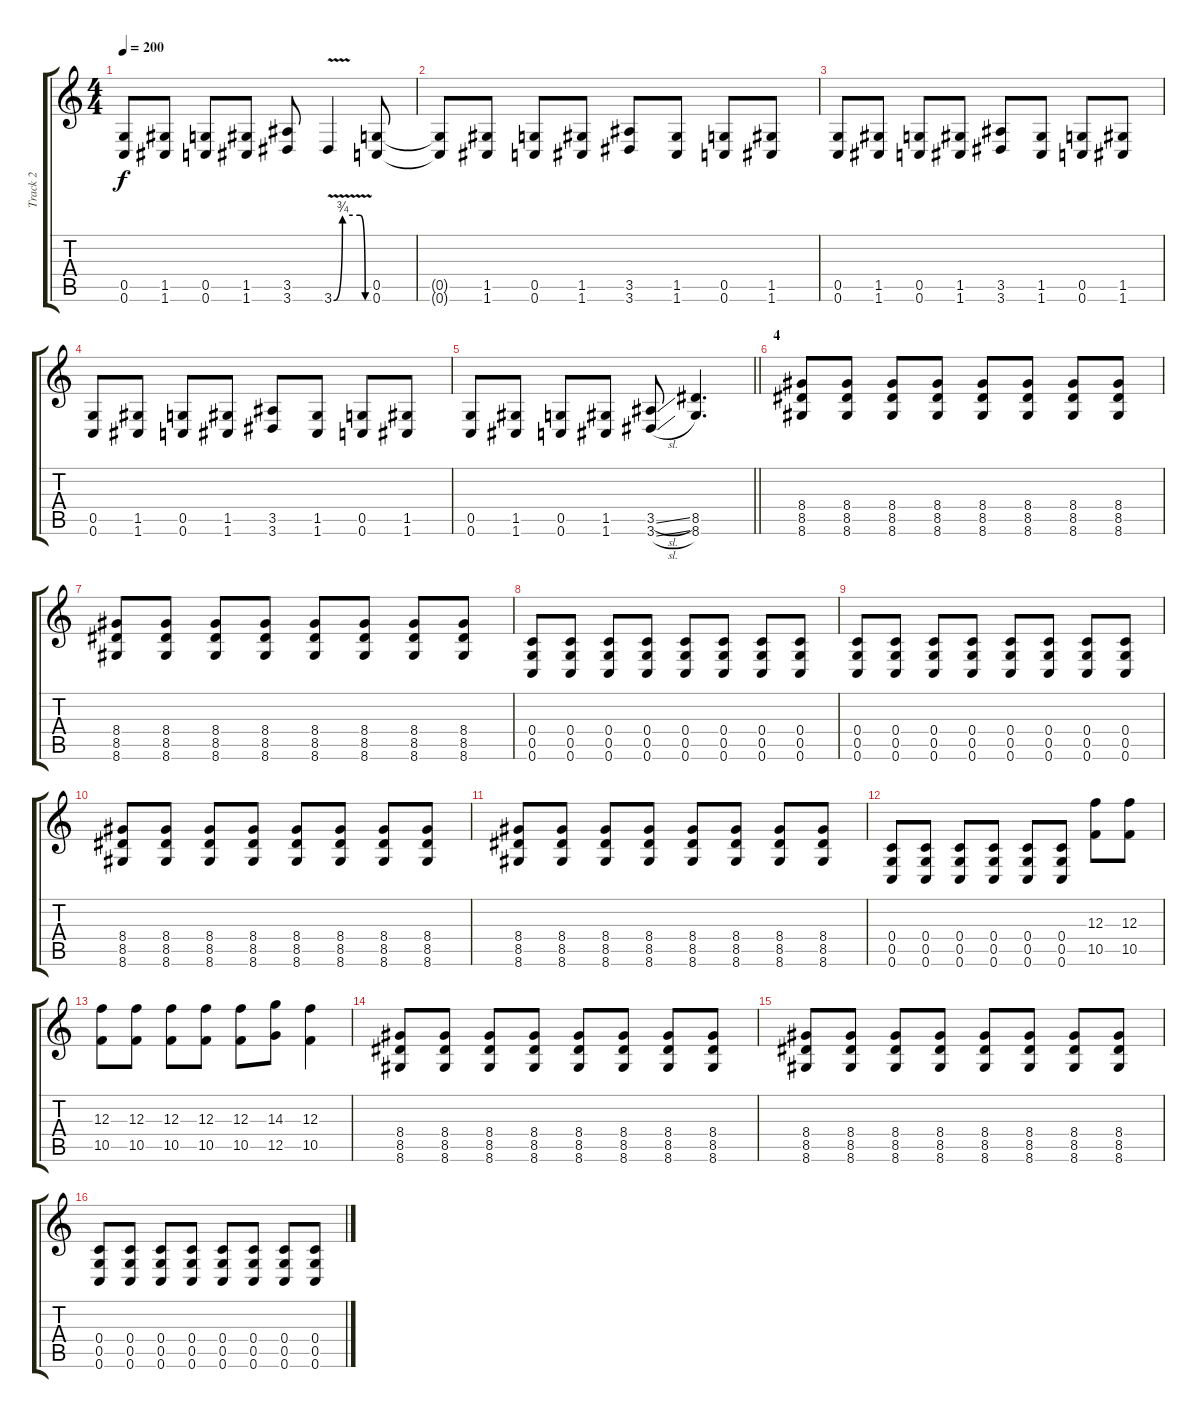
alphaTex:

\track ("Track 2" "Track 2") {instrument distortionguitar}
\staff {score tabs}
\tuning (D4 A3 F3 C3 G2 C2) {hide}
\ts (4 4)
\tempo 200
\clef g2
\ks c
(0.5 0.6).8{dy f} (1.5 1.6).8 (0.5 0.6).8 (1.5 1.6).8 (3.5 3.6).8 3.6{be (custom 0 0 15 3 45 3 54 0 60 0) v}.4 (0.5 0.6).8 |
(0.5{t} 0.6{t}).8 (1.5 1.6).8 (0.5 0.6).8 (1.5 1.6).8 (3.5 3.6).8 (1.5 1.6).8 (0.5 0.6).8 (1.5 1.6).8 |
(0.5 0.6).8 (1.5 1.6).8 (0.5 0.6).8 (1.5 1.6).8 (3.5 3.6).8 (1.5 1.6).8 (0.5 0.6).8 (1.5 1.6).8 |
(0.5 0.6).8 (1.5 1.6).8 (0.5 0.6).8 (1.5 1.6).8 (3.5 3.6).8 (1.5 1.6).8 (0.5 0.6).8 (1.5 1.6).8 |
\barLineRight lightlight
(0.5 0.6).8 (1.5 1.6).8 (0.5 0.6).8 (1.5 1.6).8 (3.5{sl} 3.6{sl}).8 (8.5 8.6).4{d} |
\section ("" "4")
(8.4 8.5 8.6).8 (8.4 8.5 8.6).8 (8.4 8.5 8.6).8 (8.4 8.5 8.6).8 (8.4 8.5 8.6).8 (8.4 8.5 8.6).8 (8.4 8.5 8.6).8 (8.4 8.5 8.6).8 |
(8.4 8.5 8.6).8 (8.4 8.5 8.6).8 (8.4 8.5 8.6).8 (8.4 8.5 8.6).8 (8.4 8.5 8.6).8 (8.4 8.5 8.6).8 (8.4 8.5 8.6).8 (8.4 8.5 8.6).8 |
(0.4 0.5 0.6).8 (0.4 0.5 0.6).8 (0.4 0.5 0.6).8 (0.4 0.5 0.6).8 (0.4 0.5 0.6).8 (0.4 0.5 0.6).8 (0.4 0.5 0.6).8 (0.4 0.5 0.6).8 |
(0.4 0.5 0.6).8 (0.4 0.5 0.6).8 (0.4 0.5 0.6).8 (0.4 0.5 0.6).8 (0.4 0.5 0.6).8 (0.4 0.5 0.6).8 (0.4 0.5 0.6).8 (0.4 0.5 0.6).8 |
(8.4 8.5 8.6).8 (8.4 8.5 8.6).8 (8.4 8.5 8.6).8 (8.4 8.5 8.6).8 (8.4 8.5 8.6).8 (8.4 8.5 8.6).8 (8.4 8.5 8.6).8 (8.4 8.5 8.6).8 |
(8.4 8.5 8.6).8 (8.4 8.5 8.6).8 (8.4 8.5 8.6).8 (8.4 8.5 8.6).8 (8.4 8.5 8.6).8 (8.4 8.5 8.6).8 (8.4 8.5 8.6).8 (8.4 8.5 8.6).8 |
(0.4 0.5 0.6).8 (0.4 0.5 0.6).8 (0.4 0.5 0.6).8 (0.4 0.5 0.6).8 (0.4 0.5 0.6).8 (0.4 0.5 0.6).8 (12.3 10.5).8 (12.3 10.5).8 |
(12.3 10.5).8 (12.3 10.5).8 (12.3 10.5).8 (12.3 10.5).8 (12.3 10.5).8 (14.3 12.5).8 (12.3 10.5).4 |
(8.4 8.5 8.6).8 (8.4 8.5 8.6).8 (8.4 8.5 8.6).8 (8.4 8.5 8.6).8 (8.4 8.5 8.6).8 (8.4 8.5 8.6).8 (8.4 8.5 8.6).8 (8.4 8.5 8.6).8 |
(8.4 8.5 8.6).8 (8.4 8.5 8.6).8 (8.4 8.5 8.6).8 (8.4 8.5 8.6).8 (8.4 8.5 8.6).8 (8.4 8.5 8.6).8 (8.4 8.5 8.6).8 (8.4 8.5 8.6).8 |
(0.4 0.5 0.6).8 (0.4 0.5 0.6).8 (0.4 0.5 0.6).8 (0.4 0.5 0.6).8 (0.4 0.5 0.6).8 (0.4 0.5 0.6).8 (0.4 0.5 0.6).8 (0.4 0.5 0.6).8
